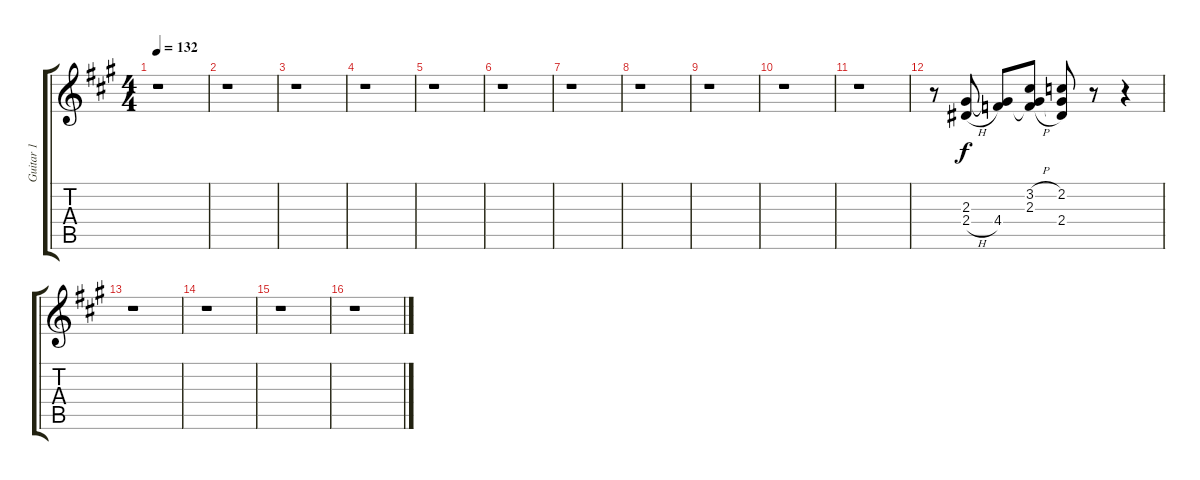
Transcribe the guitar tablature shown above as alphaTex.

\track ("Guitar 1" "Guitar 1") {instrument electricguitarjazz}
\staff {score tabs}
\tuning (Eb4 Bb3 Gb3 Db3 Ab2 Eb2) {hide}
\ts (4 4)
\tempo 132
\clef g2
\ks a
r.1{dy f} |
r.1 |
r.1 |
r.1 |
r.1 |
r.1 |
r.1 |
r.1 |
r.1 |
r.1 |
r.1 |
r.8 (2.3 2.4{h}).8 (2.3{t} 4.4).8 (3.2{h} 2.3 4.4{h t}).8 (2.2 2.3{t} 2.4).8 r.8 r.4 |
r.1 |
r.1 |
r.1 |
r.1
